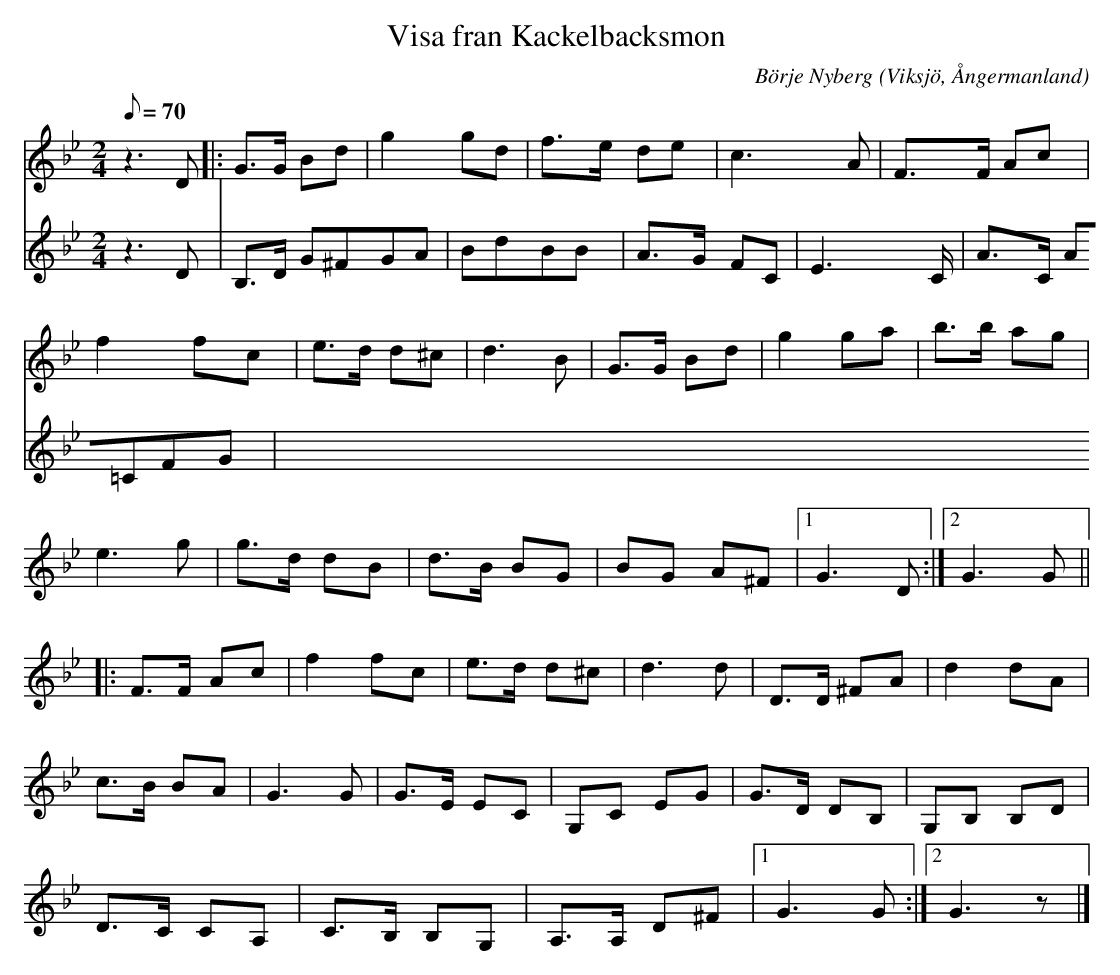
X:1
T:Visa fran Kackelbacksmon
C:Börje Nyberg
O:Viksjö, Ångermanland
M:2/4
L:1/8
Q:70
K:Gm
V:1
z2> D2|: G>G Bd | g2 gd | f>e de | c2>A2 | F>F Ac |
f2 fc | e>d d^c | d2>B2 | G>G Bd |g2 ga | b>b ag |
e2> g2 | g>d dB |d>B BG |BG A^F |1 G2> D2 :|2 G2> G2 ||
|: F>F Ac | f2 fc | e>d d^c | d2>d2 | D>D ^FA | d2 dA |
c>B BA |G2> G2 | G>E EC | G,C EG | G>D DB, | G,B, B,D |
D>C CA, | C>B, B,G, | A,>A, D^F |1 G2> G2 :|2 G2> z2 |]
V:2
z2> D2 | B,>D G^FGA | BdBB | A>G FC | E2>C | A>C A=CFG |
